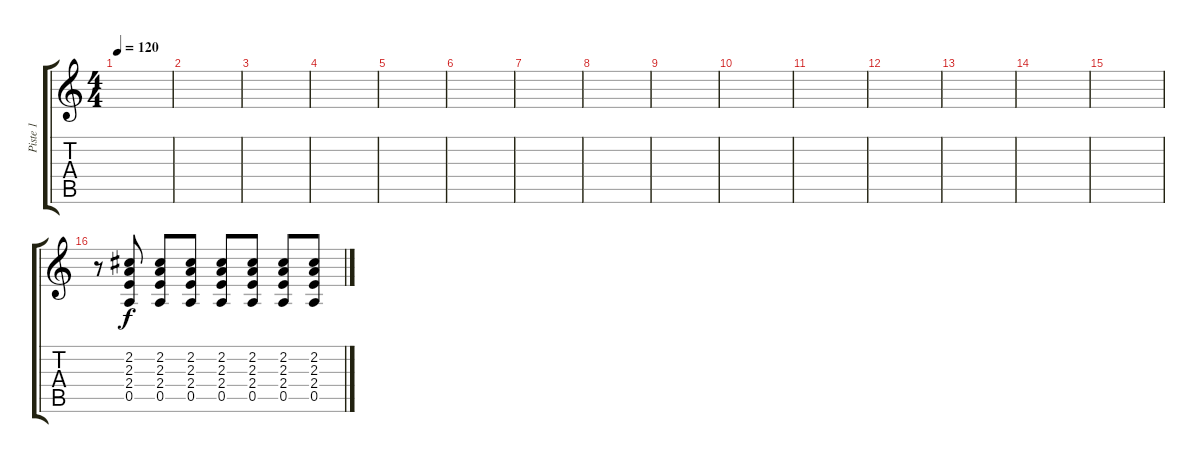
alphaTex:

\track ("Piste 1" "Piste 1") {instrument acousticguitarsteel}
\staff {score tabs}
\tuning (E4 B3 G3 D3 A2 E2) {hide}
\ts (4 4)
\tempo 120
\clef g2
\ks c
|
|
|
|
|
|
|
|
|
|
|
|
|
|
|
r.8 (2.2 2.3 2.4 0.5).8 (2.2 2.3 2.4 0.5).8 (2.2 2.3 2.4 0.5).8 (2.2 2.3 2.4 0.5).8 (2.2 2.3 2.4 0.5).8 (2.2 2.3 2.4 0.5).8 (2.2 2.3 2.4 0.5).8
